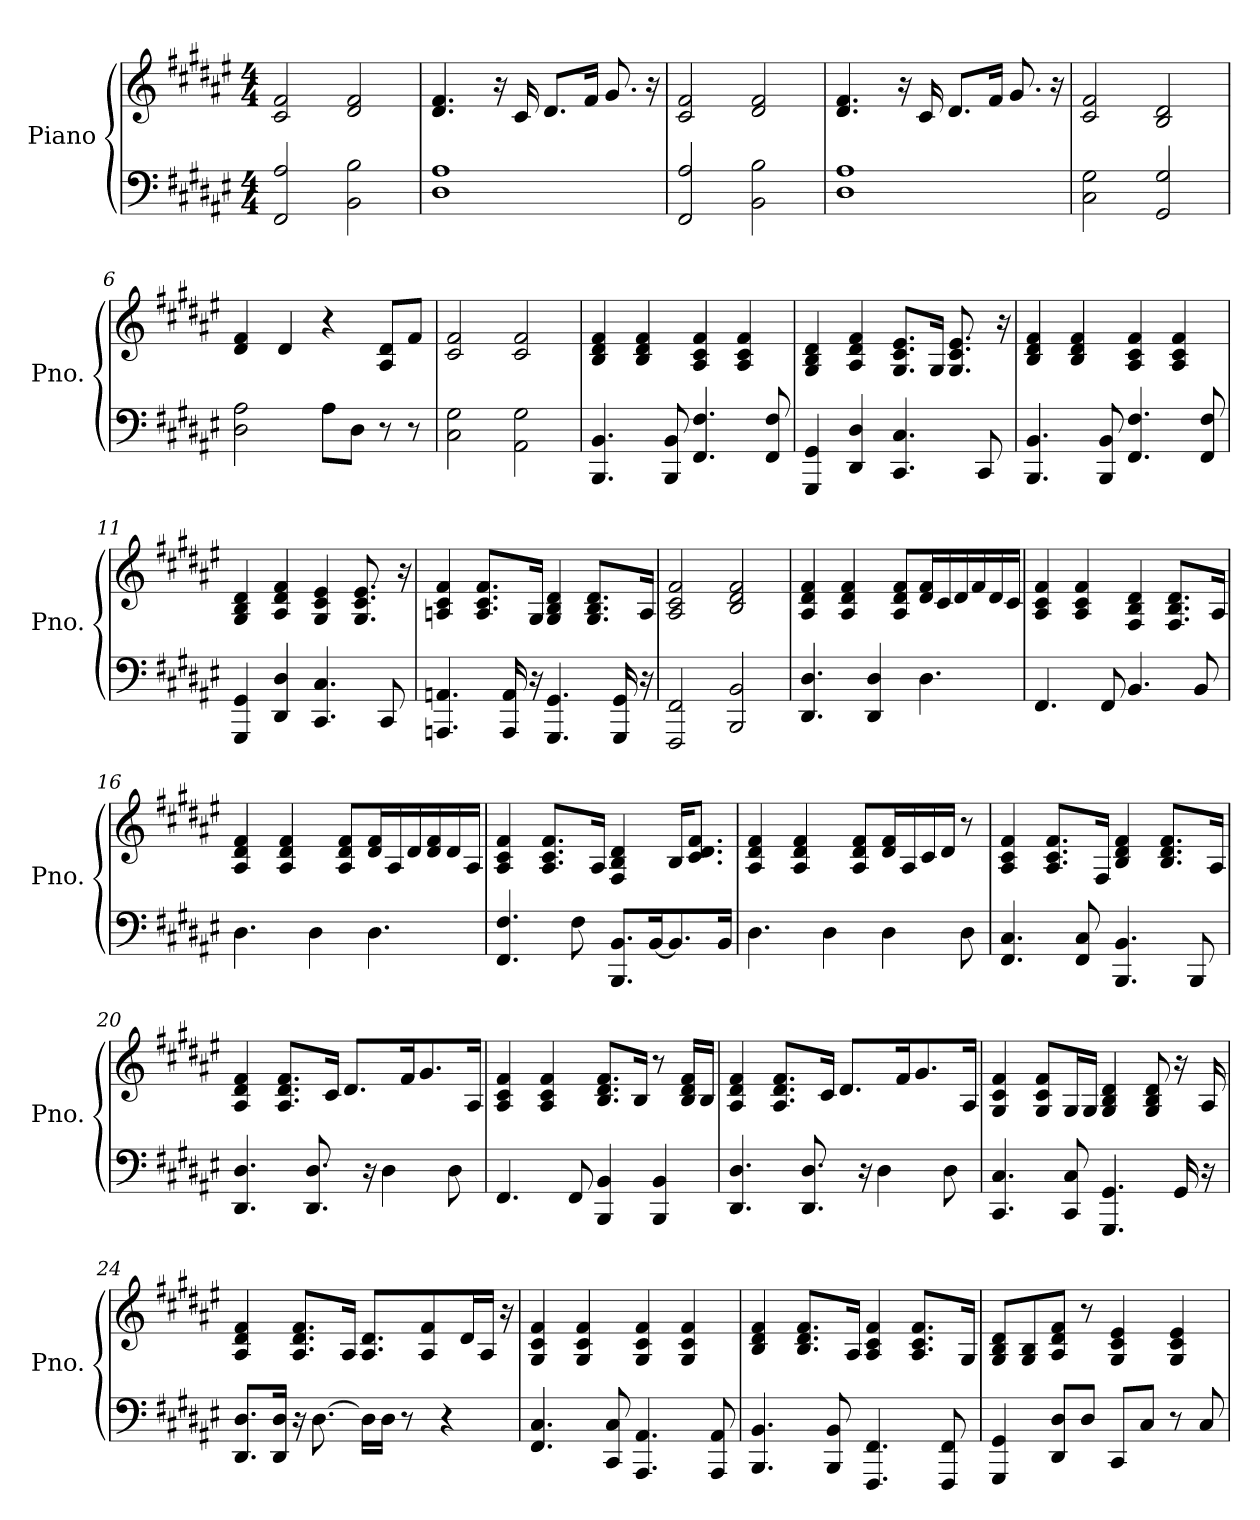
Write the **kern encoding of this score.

**kern	**kern
*part1	*part1
*staff2	*staff1
*I"Piano	*
*I'Pno.	*
*clefF4	*clefG2
*k[f#c#g#d#a#e#]	*k[f#c#g#d#a#e#]
*M4/4	*M4/4
*MM70	*MM70
=1	=1
2FF#/ 2A#/	2c#/ 2f#/
2BB\ 2B\	2d#/ 2f#/
=2	=2
1D# 1A#	4.d#/ 4.f#/
.	16r
.	16c#/
.	8.d#/L
.	16f#/Jk
.	8.g#/
.	16r
=3	=3
2FF#/ 2A#/	2c#/ 2f#/
2BB\ 2B\	2d#/ 2f#/
=4	=4
1D# 1A#	4.d#/ 4.f#/
.	16r
.	16c#/
.	8.d#/L
.	16f#/Jk
.	8.g#/
.	16r
=5	=5
2C#\ 2G#\	2c#/ 2f#/
2GG#/ 2G#/	2B/ 2d#/
=6	=6
2D#\ 2A#\	4d#/ 4f#/
.	4d#/
8A#\L	4r
8D#\J	.
8r	8A#/ 8d#/L
8r	8f#/J
=7	=7
2C#\ 2G#\	2c#/ 2f#/
2AA#\ 2G#\	2c#/ 2f#/
!!LO:LB:g=z
=8	=8
4.BBB/ 4.BB/	4B/ 4d#/ 4f#/
.	4B/ 4d#/ 4f#/
8BBB/ 8BB/	.
4.FF#/ 4.F#/	4A#/ 4c#/ 4f#/
.	4A#/ 4c#/ 4f#/
8FF#/ 8F#/	.
=9	=9
4GGG#/ 4GG#/	4G#/ 4B/ 4d#/
4DD#/ 4D#/	4A#/ 4d#/ 4f#/
4.CC#/ 4.C#/	8.G#/ 8.c#/ 8.e#/L
.	16G#/Jk
.	8.G#/ 8.c#/ 8.e#/
8CC#/	.
.	16r
=10	=10
4.BBB/ 4.BB/	4B/ 4d#/ 4f#/
.	4B/ 4d#/ 4f#/
8BBB/ 8BB/	.
4.FF#/ 4.F#/	4A#/ 4c#/ 4f#/
.	4A#/ 4c#/ 4f#/
8FF#/ 8F#/	.
=11	=11
4GGG#/ 4GG#/	4G#/ 4B/ 4d#/
4DD#/ 4D#/	4A#/ 4d#/ 4f#/
4.CC#/ 4.C#/	4G#/ 4c#/ 4e#/
.	8.G#/ 8.c#/ 8.e#/
8CC#/	.
.	16r
=12	=12
4.AAAn/ 4.AAn/	4An/ 4c#/ 4f#/
.	8.A/ 8.c#/ 8.f#/L
16AAA/ 16AA/	.
16r	16G#/Jk
4.GGG#/ 4.GG#/	4G#/ 4B/ 4d#/
.	8.G#/ 8.B/ 8.d#/L
16GGG#/ 16GG#/	.
16r	16A/Jk
!!LO:LB:g=z
=13	=13
2FFF#/ 2FF#/	2A#/ 2c#/ 2f#/
2BBB/ 2BB/	2B/ 2d#/ 2f#/
=14	=14
4.DD#/ 4.D#/	4A#/ 4d#/ 4f#/
.	4A#/ 4d#/ 4f#/
4DD#/ 4D#/	.
.	8A#/ 8d#/ 8f#/L
4.D#\	16d#/ 16f#/L
.	16c#/
.	16d#/
.	16f#/
.	16d#/
.	16c#/JJ
=15	=15
4.FF#/	4A#/ 4c#/ 4f#/
.	4A#/ 4c#/ 4f#/
8FF#/	.
4.BB/	4F#/ 4B/ 4d#/
.	8.F#/ 8.B/ 8.d#/L
8BB/	.
.	16A#/Jk
=16	=16
4.D#\	4A#/ 4d#/ 4f#/
.	4A#/ 4d#/ 4f#/
4D#\	.
.	8A#/ 8d#/ 8f#/L
4.D#\	16d#/ 16f#/L
.	16A#/
.	16d#/
.	16d#/ 16f#/
.	16d#/
.	16A#/JJ
=17	=17
4.FF#/ 4.F#/	4A#/ 4c#/ 4f#/
.	8.A#/ 8.c#/ 8.f#/L
8F#\	.
.	16A#/Jk
8.BBB/ 8.BB/L	4F#/ 4B/ 4d#/
[16BB/K	.
8.BB/]	16B/KL
.	8.c#/ 8.d#/ 8.f#/J
16BB/Jk	.
!!LO:LB:g=z
=18	=18
4.D#\	4A#/ 4d#/ 4f#/
.	4A#/ 4d#/ 4f#/
4D#\	.
.	8A#/ 8d#/ 8f#/L
4D#\	16d#/ 16f#/L
.	16A#/
.	16c#/
.	16d#/JJ
8D#\	8r
=19	=19
4.FF#/ 4.C#/	4A#/ 4c#/ 4f#/
.	8.A#/ 8.c#/ 8.f#/L
8FF#/ 8C#/	.
.	16F#/Jk
4.BBB/ 4.BB/	4B/ 4d#/ 4f#/
.	8.B/ 8.d#/ 8.f#/L
8BBB/	.
.	16A#/Jk
=20	=20
4.DD#/ 4.D#/	4A#/ 4d#/ 4f#/
.	8.A#/ 8.d#/ 8.f#/L
8.DD#/ 8.D#/	.
.	16c#/Jk
.	8.d#/L
16r	.
4D#\	.
.	16f#/K
.	8.g#/
8D#\	.
.	16A#/Jk
=21	=21
4.FF#/	4A#/ 4c#/ 4f#/
.	4A#/ 4c#/ 4f#/
8FF#/	.
4BBB/ 4BB/	8.B/ 8.d#/ 8.f#/L
.	16B/Jk
4BBB/ 4BB/	8r
.	16B/ 16d#/ 16f#/LL
.	16B/JJ
!!LO:PB:g=z
=22	=22
4.DD#/ 4.D#/	4A#/ 4d#/ 4f#/
.	8.A#/ 8.d#/ 8.f#/L
8.DD#/ 8.D#/	.
.	16c#/Jk
.	8.d#/L
16r	.
4D#\	.
.	16f#/K
.	8.g#/
8D#\	.
.	16A#/Jk
=23	=23
4.CC#/ 4.C#/	4G#/ 4c#/ 4f#/
.	8G#/ 8c#/ 8f#/L
8CC#/ 8C#/	16G#/L
.	16G#/JJ
4.GGG#/ 4.GG#/	4G#/ 4B/ 4d#/
.	8G#/ 8B/ 8d#/
16GG#/	16r
16r	16A#/
=24	=24
8.DD#/ 8.D#/L	4A#/ 4d#/ 4f#/
16DD#/ 16D#/Jk	.
16r	8.A#/ 8.d#/ 8.f#/L
[8.D#\	.
.	16A#/Jk
16D#\LL]	8.A#/ 8.d#/L
16D#\JJ	.
8r	.
.	8A#/ 8f#/
4r	.
.	16d#/L
.	16A#/JJ
.	16r
=25	=25
4.FF#/ 4.C#/	4G#/ 4c#/ 4f#/
.	4G#/ 4c#/ 4f#/
8CC#/ 8C#/	.
4.AAA#/ 4.AA#/	4G#/ 4c#/ 4f#/
.	4G#/ 4c#/ 4f#/
8AAA#/ 8AA#/	.
!!LO:LB:g=z
=26	=26
4.BBB/ 4.BB/	4B/ 4d#/ 4f#/
.	8.B/ 8.d#/ 8.f#/L
8BBB/ 8BB/	.
.	16A#/Jk
4.FFF#/ 4.FF#/	4A#/ 4c#/ 4f#/
.	8.A#/ 8.c#/ 8.f#/L
8FFF#/ 8FF#/	.
.	16G#/Jk
=27	=27
4GGG#/ 4GG#/	8G#/ 8B/ 8d#/L
.	8G#/ 8B/
8DD#/ 8D#/L	8A#/ 8d#/ 8f#/J
8D#/J	8r
8CC#/L	4G#/ 4c#/ 4e#/
8C#/J	.
8r	4G#/ 4c#/ 4e#/
8C#/	.
=	=
*-	*-
